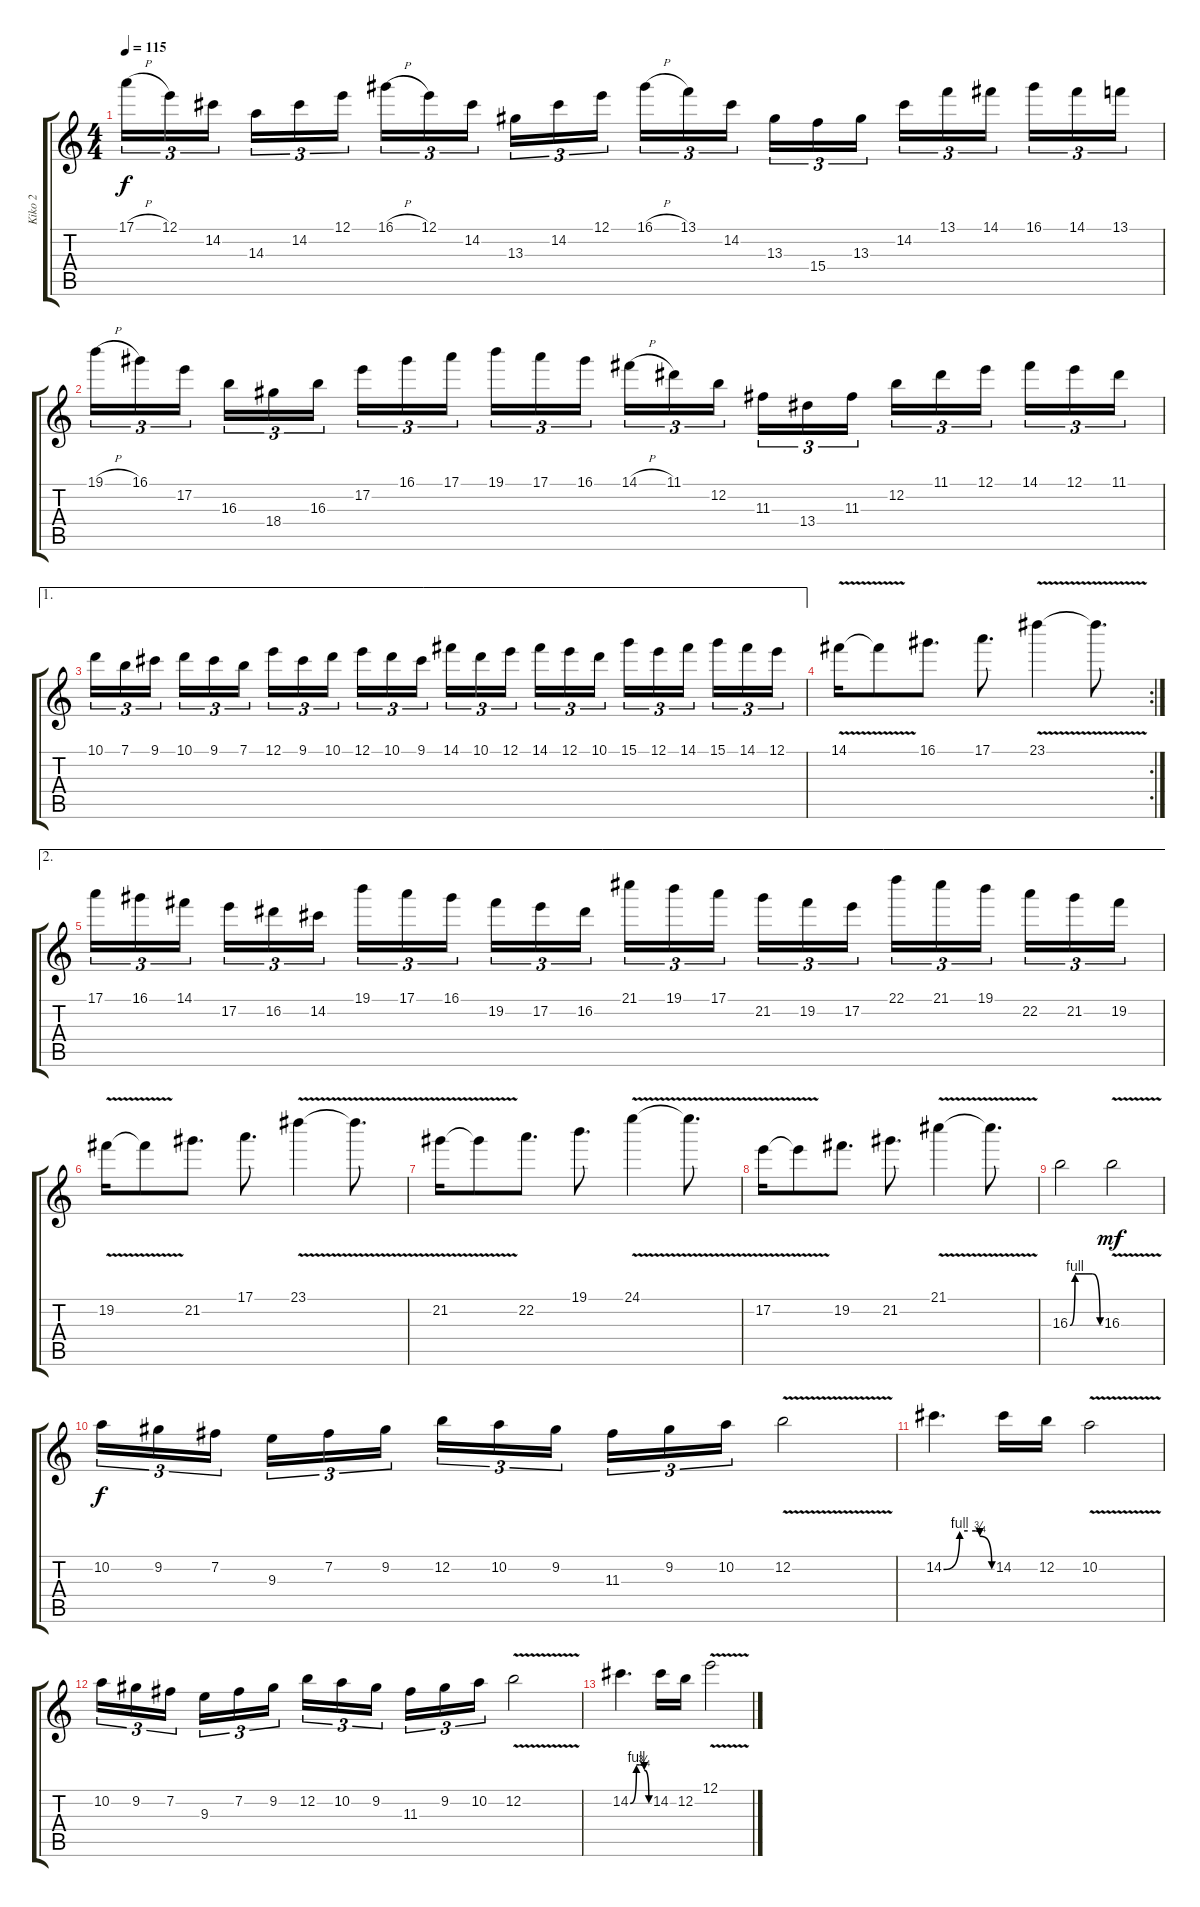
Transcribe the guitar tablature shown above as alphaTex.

\track ("Kiko 2" "Kiko 2") {instrument overdrivenguitar}
\staff {score tabs}
\tuning (E4 B3 G3 D3 A2 E2) {hide}
\ts (4 4)
\tempo 115
\clef g2
\ks c
17.1{h}.16{tu (3 2) dy f} 12.1.16{tu (3 2)} 14.2.16{tu (3 2) beam splitsecondary} 14.3.16{tu (3 2)} 14.2.16{tu (3 2)} 12.1.16{tu (3 2)} 16.1{h}.16{tu (3 2)} 12.1.16{tu (3 2)} 14.2.16{tu (3 2) beam splitsecondary} 13.3.16{tu (3 2)} 14.2.16{tu (3 2)} 12.1.16{tu (3 2)} 16.1{h}.16{tu (3 2)} 13.1.16{tu (3 2)} 14.2.16{tu (3 2) beam splitsecondary} 13.3.16{tu (3 2)} 15.4.16{tu (3 2)} 13.3.16{tu (3 2)} 14.2.16{tu (3 2)} 13.1.16{tu (3 2)} 14.1.16{tu (3 2) beam splitsecondary} 16.1.16{tu (3 2)} 14.1.16{tu (3 2)} 13.1.16{tu (3 2)} |
19.1{h}.16{tu (3 2)} 16.1.16{tu (3 2)} 17.2.16{tu (3 2) beam splitsecondary} 16.3.16{tu (3 2)} 18.4.16{tu (3 2)} 16.3.16{tu (3 2)} 17.2.16{tu (3 2)} 16.1.16{tu (3 2)} 17.1.16{tu (3 2) beam splitsecondary} 19.1.16{tu (3 2)} 17.1.16{tu (3 2)} 16.1.16{tu (3 2)} 14.1{h}.16{tu (3 2)} 11.1.16{tu (3 2)} 12.2.16{tu (3 2) beam splitsecondary} 11.3.16{tu (3 2)} 13.4.16{tu (3 2)} 11.3.16{tu (3 2)} 12.2.16{tu (3 2)} 11.1.16{tu (3 2)} 12.1.16{tu (3 2) beam splitsecondary} 14.1.16{tu (3 2)} 12.1.16{tu (3 2)} 11.1.16{tu (3 2)} |
\ae 1
10.1.16{tu (3 2)} 7.1.16{tu (3 2)} 9.1.16{tu (3 2) beam splitsecondary} 10.1.16{tu (3 2)} 9.1.16{tu (3 2)} 7.1.16{tu (3 2)} 12.1.16{tu (3 2)} 9.1.16{tu (3 2)} 10.1.16{tu (3 2) beam splitsecondary} 12.1.16{tu (3 2)} 10.1.16{tu (3 2)} 9.1.16{tu (3 2)} 14.1.16{tu (3 2)} 10.1.16{tu (3 2)} 12.1.16{tu (3 2) beam splitsecondary} 14.1.16{tu (3 2)} 12.1.16{tu (3 2)} 10.1.16{tu (3 2)} 15.1.16{tu (3 2)} 12.1.16{tu (3 2)} 14.1.16{tu (3 2) beam splitsecondary} 15.1.16{tu (3 2)} 14.1.16{tu (3 2)} 12.1.16{tu (3 2)} |
\rc 2
14.1{v}.16 14.1{t}.8 16.1.8{d} 17.1.8{d} 23.1{v}.4 23.1{t}.8{d} |
\ae 2
17.1.16{tu (3 2)} 16.1.16{tu (3 2)} 14.1.16{tu (3 2) beam splitsecondary} 17.2.16{tu (3 2)} 16.2.16{tu (3 2)} 14.2.16{tu (3 2)} 19.1.16{tu (3 2)} 17.1.16{tu (3 2)} 16.1.16{tu (3 2) beam splitsecondary} 19.2.16{tu (3 2)} 17.2.16{tu (3 2)} 16.2.16{tu (3 2)} 21.1.16{tu (3 2)} 19.1.16{tu (3 2)} 17.1.16{tu (3 2) beam splitsecondary} 21.2.16{tu (3 2)} 19.2.16{tu (3 2)} 17.2.16{tu (3 2)} 22.1.16{tu (3 2)} 21.1.16{tu (3 2)} 19.1.16{tu (3 2) beam splitsecondary} 22.2.16{tu (3 2)} 21.2.16{tu (3 2)} 19.2.16{tu (3 2)} |
19.2{v}.16 19.2{t}.8 21.2.8{d} 17.1.8{d} 23.1{v}.4 23.1{t}.8{d} |
21.2{v}.16 21.2{t}.8 22.2.8{d} 19.1.8{d} 24.1{v}.4 24.1{t}.8{d} |
17.2{v}.16 17.2{t}.8 19.2.8{d} 21.2.8{d} 21.1{v}.4 21.1{t}.8{d} |
16.3{be (custom 0 0 10 4 20 4 30 4 44 4 60 0)}.2 16.3{v}.2{dy mf} |
10.2.16{tu (3 2) dy f} 9.2.16{tu (3 2)} 7.2.16{tu (3 2) beam splitsecondary} 9.3.16{tu (3 2)} 7.2.16{tu (3 2)} 9.2.16{tu (3 2)} 12.2.16{tu (3 2)} 10.2.16{tu (3 2)} 9.2.16{tu (3 2) beam splitsecondary} 11.3.16{tu (3 2)} 9.2.16{tu (3 2)} 10.2.16{tu (3 2)} 12.2{v}.2 |
14.2{be (custom 0 0 20 4 30 4 40 4 45 3 60 0)}.4{d} 14.2.16 12.2.16 10.2{v}.2 |
10.2.16{tu (3 2)} 9.2.16{tu (3 2)} 7.2.16{tu (3 2) beam splitsecondary} 9.3.16{tu (3 2)} 7.2.16{tu (3 2)} 9.2.16{tu (3 2)} 12.2.16{tu (3 2)} 10.2.16{tu (3 2)} 9.2.16{tu (3 2) beam splitsecondary} 11.3.16{tu (3 2)} 9.2.16{tu (3 2)} 10.2.16{tu (3 2)} 12.2{v}.2 |
14.2{be (custom 0 0 20 4 30 4 40 4 45 3 60 0)}.4{d} 14.2.16 12.2.16 12.1{v}.2
